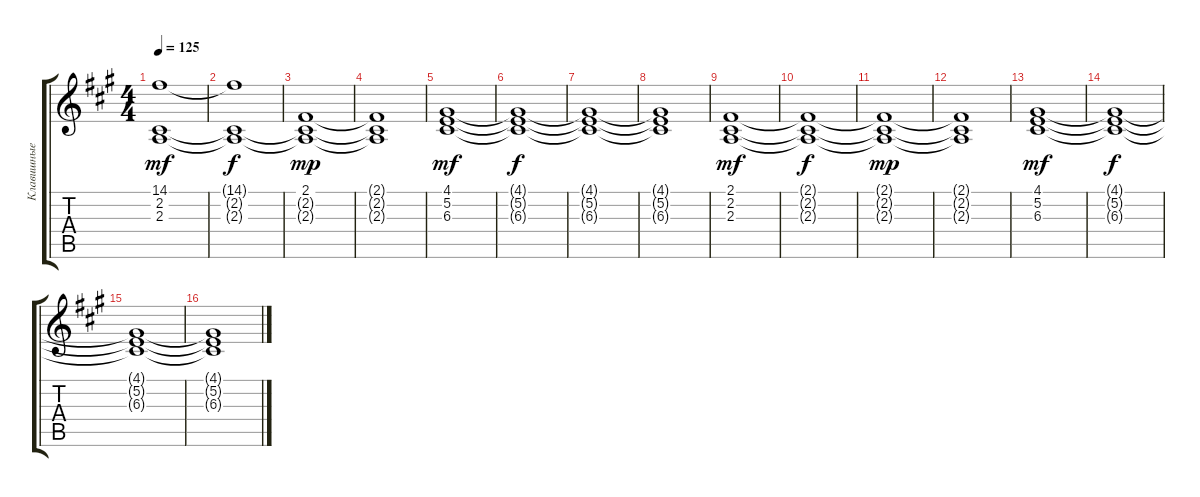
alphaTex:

\track ("Клавишные 1" "Клавишные ") {instrument pad4choir}
\staff {score tabs}
\tuning (E4 B3 G3 D3 A2 E2) {hide}
\ts (4 4)
\tempo 125
\clef g2
\ks f#minor
(14.1 2.2 2.3).1{dy mf} |
(14.1{t} 2.2{t} 2.3{t}).1{dy f} |
(2.1 2.2{t} 2.3{t}).1{dy mp} |
(2.1{t} 2.2{t} 2.3{t}).1 |
(4.1 5.2 6.3).1{dy mf} |
(4.1{t} 5.2{t} 6.3{t}).1{dy f} |
(4.1{t} 5.2{t} 6.3{t}).1 |
(4.1{t} 5.2{t} 6.3{t}).1 |
(2.1 2.2 2.3).1{dy mf} |
(2.1{t} 2.2{t} 2.3{t}).1{dy f} |
(2.1{t} 2.2{t} 2.3{t}).1{dy mp} |
(2.1{t} 2.2{t} 2.3{t}).1 |
(4.1 5.2 6.3).1{dy mf} |
(4.1{t} 5.2{t} 6.3{t}).1{dy f} |
(4.1{t} 5.2{t} 6.3{t}).1 |
(4.1{t} 5.2{t} 6.3{t}).1
